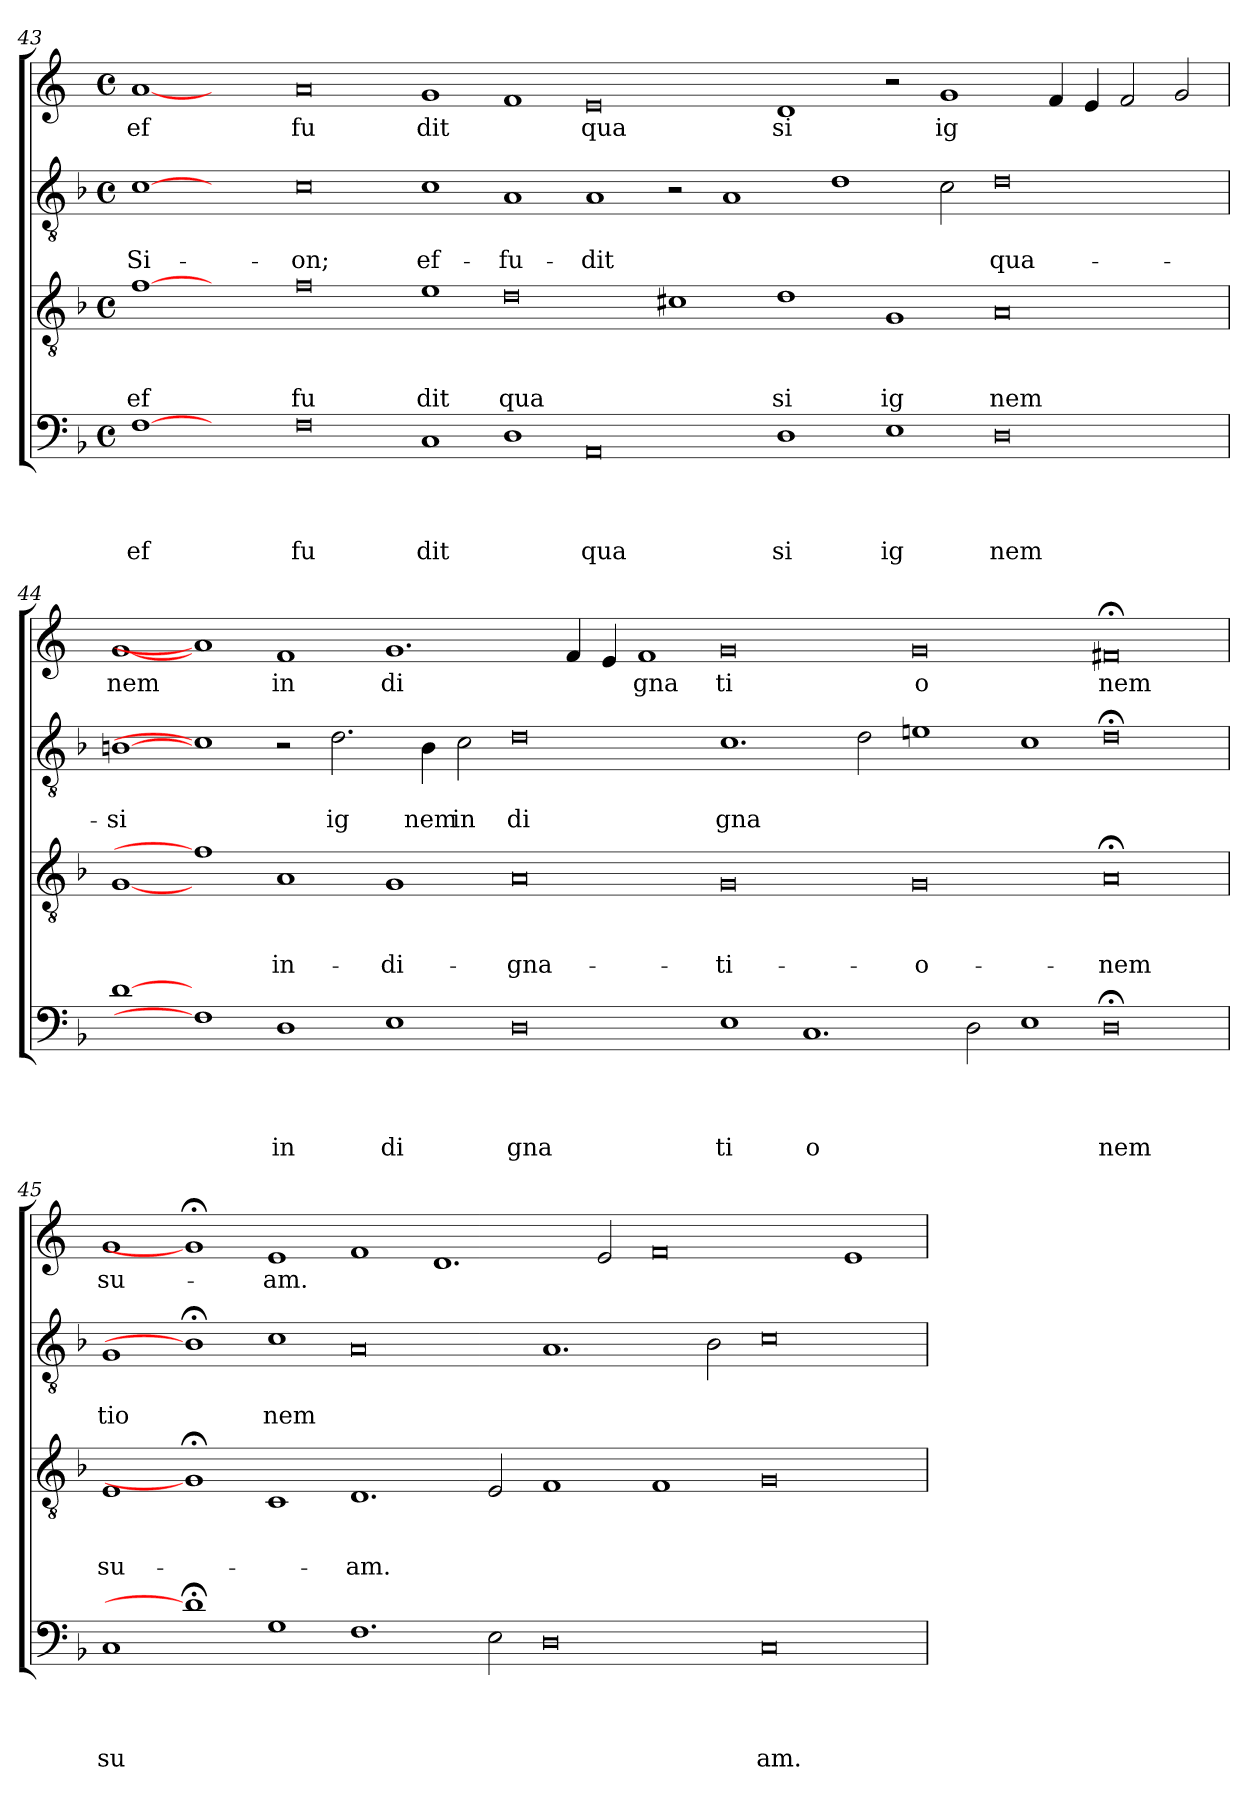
**kern	**text	**text	**text	**text	**kern	**text	**text	**text	**kern	**text	**text	**kern	**text
*part4	*part4	*part4	*part4	*part4	*part3	*part3	*part3	*part3	*part2	*part2	*part2	*part1	*part1
*staff4	*staff4	*staff4	*staff4	*staff4	*staff3	*staff3	*staff3	*staff3	*staff2	*staff2	*staff2	*staff1	*staff1
!!LO:PB:g=z
*clefF4	*	*	*	*	*clefGv2	*	*	*	*clefGv2	*	*	*clefG2	*
*	*	*	*	*	*	*	*	*	*	*	*	*ITrd-3c-5	*
*k[b-]	*	*	*	*	*k[b-]	*	*	*	*k[b-]	*	*	*k[b-]	*
*F:	*	*	*	*	*F:	*	*	*	*F:	*	*	*F:	*
*M4/4	*	*	*	*	*M4/4	*	*	*	*M4/4	*	*	*M4/4	*
*met(c)	*	*	*	*	*met(c)	*	*	*	*met(c)	*	*	*met(c)	*
=43	=43	=43	=43	=43	=43	=43	=43	=43	=43	=43	=43	=43	=43
!	!	!	!	!LO:LY:b	!	!	!	!LO:LY:b	!	!	!LO:LY:b	!	!LO:LY:b
[1F	.	.	.	ef	[1f	.	.	ef	[1c	.	-Si-	[1dd	ef
1ryy	.	.	.	.	1ryy	.	.	.	1ryy	.	.	1ryy	.
!	!	!	!	!LO:LY:b	!	!	!	!LO:LY:b	!	!	!LO:LY:b	!	!LO:LY:b
0F	.	.	.	fu	0f	.	.	fu	0c	.	-on;	0dd	fu
!	!	!	!	!LO:LY:b	!	!	!	!LO:LY:b	!	!	!LO:LY:b	!	!LO:LY:b
1C	.	.	.	dit	1e	.	.	dit	1c	.	ef-	1cc	dit
!	!	!	!	!	!	!	!	!LO:LY:b	!	!	!LO:LY:b	!	!
1D	.	.	.	.	0d	.	.	qua	1A	.	-fu-	1b-	.
!	!	!	!	!LO:LY:b	!	!	!	!	!	!	!LO:LY:b	!	!LO:LY:b
0AA	.	.	.	qua	.	.	.	.	1A	.	-dit	0a	qua
.	.	.	.	.	1c#X	.	.	.	2r	.	.	.	.
.	.	.	.	.	.	.	.	.	1A	.	.	.	.
!	!	!	!	!LO:LY:b	!	!	!	!LO:LY:b	!	!	!	!	!LO:LY:b
1D	.	.	.	si	1d	.	.	si	.	.	.	1g	si
.	.	.	.	.	.	.	.	.	1d	.	.	.	.
!	!	!	!	!LO:LY:b	!	!	!	!LO:LY:b	!	!	!	!	!
1E	.	.	.	ig	1G	.	.	ig	.	.	.	2r	.
!	!	!	!	!	!	!	!	!	!	!	!	!	!LO:LY:b
.	.	.	.	.	.	.	.	.	2c\	.	.	1cc	ig
!	!	!	!	!LO:LY:b	!	!	!	!LO:LY:b	!	!	!LO:LY:b	!	!
0D	.	.	.	nem	0A	.	.	nem	0d	.	qua-	.	.
.	.	.	.	.	.	.	.	.	.	.	.	4b-/	.
.	.	.	.	.	.	.	.	.	.	.	.	4a/	.
.	.	.	.	.	.	.	.	.	.	.	.	2b-/	.
.	.	.	.	.	.	.	.	.	.	.	.	2cc/	.
!!LO:LB:g=z
=44	=44	=44	=44	=44	=44	=44	=44	=44	=44	=44	=44	=44	=44
!	!	!	!	!	!	!	!	!	!	!	!LO:LY:b	!	!LO:LY:b
[1d	.	.	.	.	[1G	.	.	.	[1Bn	.	-si	[1cc	nem
1F]	.	.	.	.	1f]	.	.	.	1c]	.	.	1dd]	.
!	!	!	!	!LO:LY:b	!	!	!	!LO:LY:b	!	!	!	!	!LO:LY:b
1D	.	.	.	in	1A	.	.	in-	2r	.	.	1b-	in
!	!	!	!	!	!	!	!	!	!	!	!LO:LY:b	!	!
.	.	.	.	.	.	.	.	.	2.d\	.	ig	.	.
!	!	!	!	!LO:LY:b	!	!	!	!LO:LY:b	!	!	!	!	!LO:LY:b
1E	.	.	.	di	1G	.	.	-di-	.	.	.	1.cc	di
!	!	!	!	!	!	!	!	!	!	!	!LO:LY:b	!	!
.	.	.	.	.	.	.	.	.	4B\	.	nem	.	.
!	!	!	!	!	!	!	!	!	!	!	!LO:LY:b	!	!
.	.	.	.	.	.	.	.	.	2c\	.	in	.	.
!	!	!	!	!LO:LY:b	!	!	!	!LO:LY:b	!	!	!LO:LY:b	!	!
0D	.	.	.	gna	0A	.	.	-gna-	0d	.	di	.	.
.	.	.	.	.	.	.	.	.	.	.	.	4b-/	.
.	.	.	.	.	.	.	.	.	.	.	.	4a/	.
!	!	!	!	!	!	!	!	!	!	!	!	!	!LO:LY:b
.	.	.	.	.	.	.	.	.	.	.	.	1b-	gna
!	!	!	!	!LO:LY:b	!	!	!	!LO:LY:b	!	!	!LO:LY:b	!	!LO:LY:b
1E	.	.	.	ti	0G	.	.	-ti-	1.c	.	gna	0cc	ti
!	!	!	!	!LO:LY:b:rj	!	!	!	!	!	!	!	!	!
1.C	.	.	.	o	.	.	.	.	.	.	.	.	.
.	.	.	.	.	.	.	.	.	2d\	.	.	.	.
!	!	!	!	!	!	!	!	!LO:LY:b	!	!	!	!	!LO:LY:b
.	.	.	.	.	0G	.	.	-o-	1en	.	.	0cc	o
2D\	.	.	.	.	.	.	.	.	.	.	.	.	.
1E	.	.	.	.	.	.	.	.	1c	.	.	.	.
!	!	!	!	!LO:LY:b	!	!	!	!LO:LY:b	!	!	!	!	!LO:LY:b
0D;<	.	.	.	nem	0A;	.	.	-nem	0d;<	.	.	0bn;	nem
!!LO:LB:g=z
=45	=45	=45	=45	=45	=45	=45	=45	=45	=45	=45	=45	=45	=45
!	!	!	!	!LO:LY:b	!	!	!	!LO:LY:b	!	!	!LO:LY:b	!	!LO:LY:b
1C	.	.	.	su	1E	.	.	su-	1G	.	tio	1cc	su-
1d;<]	.	.	.	.	1G;]	.	.	.	1B;<]	.	.	1cc;]	.
!	!	!	!	!	!	!	!	!	!	!	!LO:LY:b	!	!LO:LY:b
1G	.	.	.	.	1C	.	.	.	1c	.	nem	1a	-am.
!	!	!	!	!	!	!	!	!LO:LY:b	!	!	!	!	!
1.F	.	.	.	.	1.D	.	.	-am.	0A	.	.	1b-	.
.	.	.	.	.	.	.	.	.	.	.	.	1.g	.
2E\	.	.	.	.	2E/	.	.	.	.	.	.	.	.
0D	.	.	.	.	1F	.	.	.	1.A	.	.	.	.
.	.	.	.	.	.	.	.	.	.	.	.	2a/	.
.	.	.	.	.	1F	.	.	.	.	.	.	0b-	.
.	.	.	.	.	.	.	.	.	2B-\	.	.	.	.
!	!	!	!	!LO:LY:b	!	!	!	!	!	!	!	!	!
0C	.	.	.	am.	0G	.	.	.	0c	.	.	.	.
.	.	.	.	.	.	.	.	.	.	.	.	1a	.
=	=	=	=	=	=	=	=	=	=	=	=	=	=
*-	*-	*-	*-	*-	*-	*-	*-	*-	*-	*-	*-	*-	*-
